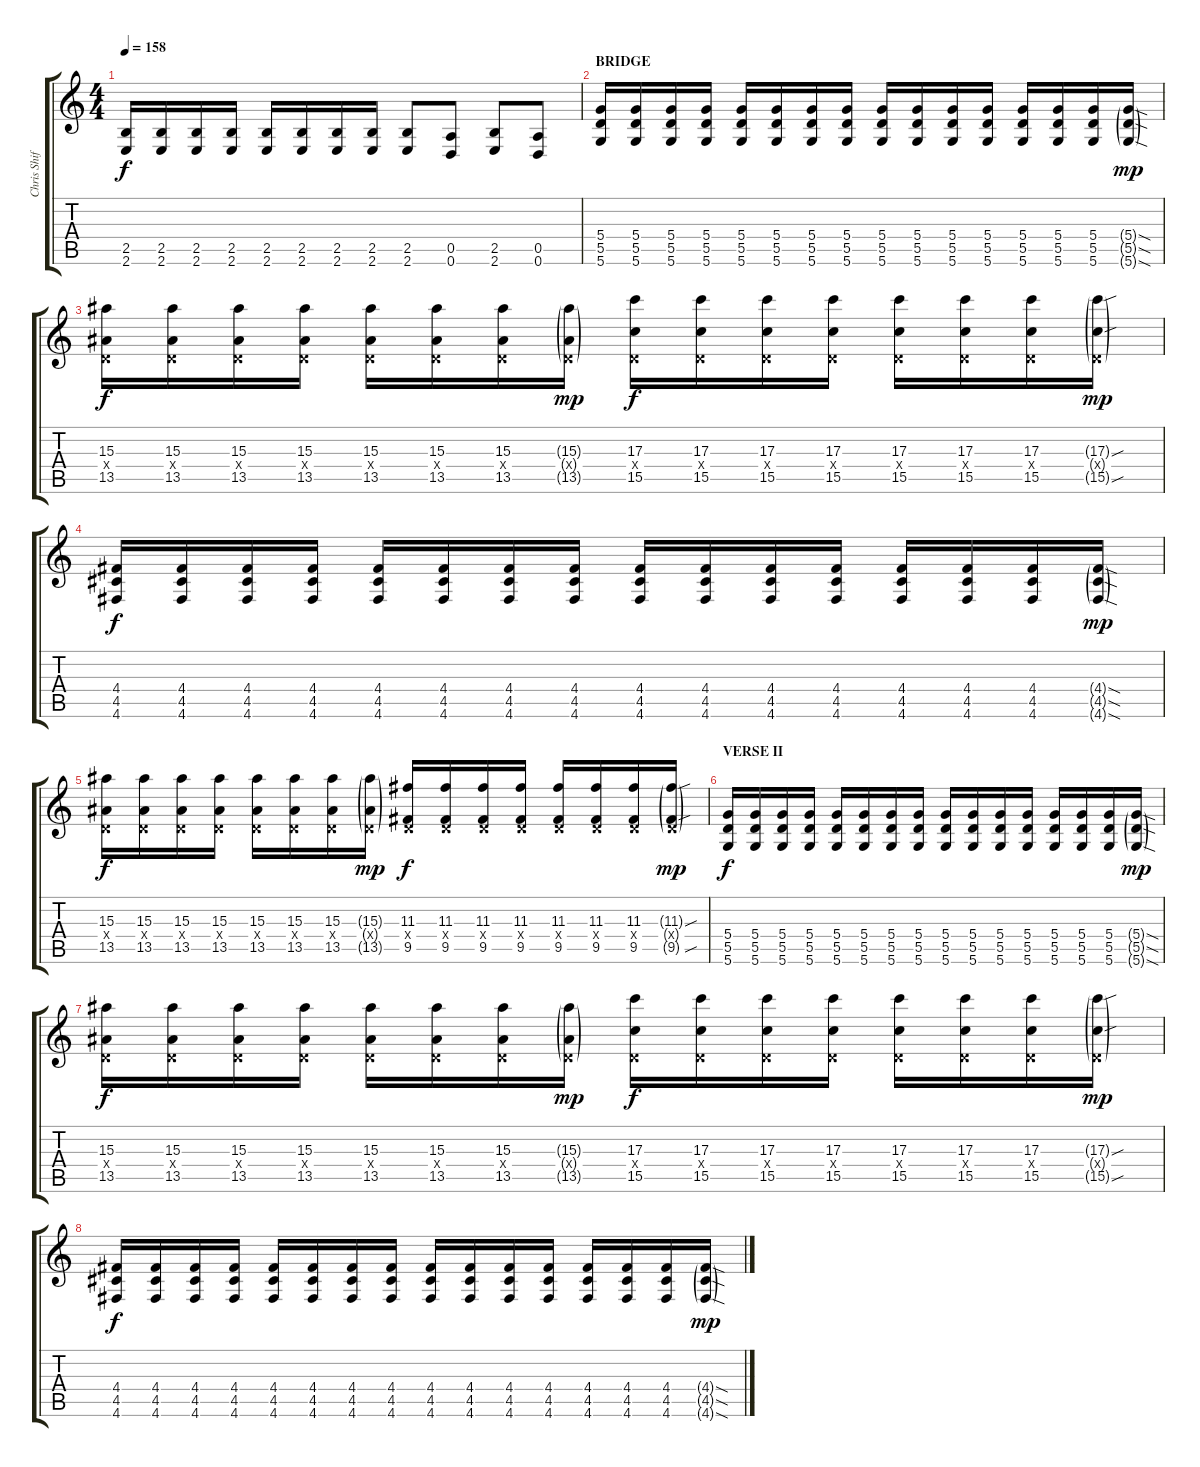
\track ("Chris Shiflet (Guitar)" "Chris Shif") {instrument overdrivenguitar}
\staff {score tabs}
\tuning (E4 B3 G3 D3 A2 D2) {hide}
\ts (4 4)
\tempo 158
\clef g2
\ks c
(2.5 2.6).16{dy f} (2.5 2.6).16 (2.5 2.6).16 (2.5 2.6).16 (2.5 2.6).16 (2.5 2.6).16 (2.5 2.6).16 (2.5 2.6).16 (2.5 2.6).8 (0.5 0.6).8 (2.5 2.6).8 (0.5 0.6).8 |
\section ("" "BRIDGE")
(5.4 5.5 5.6).16 (5.4 5.5 5.6).16 (5.4 5.5 5.6).16 (5.4 5.5 5.6).16 (5.4 5.5 5.6).16 (5.4 5.5 5.6).16 (5.4 5.5 5.6).16 (5.4 5.5 5.6).16 (5.4 5.5 5.6).16 (5.4 5.5 5.6).16 (5.4 5.5 5.6).16 (5.4 5.5 5.6).16 (5.4 5.5 5.6).16 (5.4 5.5 5.6).16 (5.4 5.5 5.6).16 (5.4{sod g} 5.5{sod g} 5.6{sod g}).16{dy mp} |
(15.3 0.4{x} 13.5).16{dy f} (15.3 0.4{x} 13.5).16 (15.3 0.4{x} 13.5).16 (15.3 0.4{x} 13.5).16 (15.3 0.4{x} 13.5).16 (15.3 0.4{x} 13.5).16 (15.3 0.4{x} 13.5).16 (15.3{g} 0.4{g x} 13.5{g}).16{dy mp} (17.3 0.4{x} 15.5).16{dy f} (17.3 0.4{x} 15.5).16 (17.3 0.4{x} 15.5).16 (17.3 0.4{x} 15.5).16 (17.3 0.4{x} 15.5).16 (17.3 0.4{x} 15.5).16 (17.3 0.4{x} 15.5).16 (17.3{sou g} 0.4{g x} 15.5{sou g}).16{dy mp} |
(4.4 4.5 4.6).16{dy f} (4.4 4.5 4.6).16 (4.4 4.5 4.6).16 (4.4 4.5 4.6).16 (4.4 4.5 4.6).16 (4.4 4.5 4.6).16 (4.4 4.5 4.6).16 (4.4 4.5 4.6).16 (4.4 4.5 4.6).16 (4.4 4.5 4.6).16 (4.4 4.5 4.6).16 (4.4 4.5 4.6).16 (4.4 4.5 4.6).16 (4.4 4.5 4.6).16 (4.4 4.5 4.6).16 (4.4{sod g} 4.5{sod g} 4.6{sod g}).16{dy mp} |
(15.3 0.4{x} 13.5).16{dy f} (15.3 0.4{x} 13.5).16 (15.3 0.4{x} 13.5).16 (15.3 0.4{x} 13.5).16 (15.3 0.4{x} 13.5).16 (15.3 0.4{x} 13.5).16 (15.3 0.4{x} 13.5).16 (15.3{g} 0.4{g x} 13.5{g}).16{dy mp} (11.3 0.4{x} 9.5).16{dy f} (11.3 0.4{x} 9.5).16 (11.3 0.4{x} 9.5).16 (11.3 0.4{x} 9.5).16 (11.3 0.4{x} 9.5).16 (11.3 0.4{x} 9.5).16 (11.3 0.4{x} 9.5).16 (11.3{sou g} 0.4{g x} 9.5{sou g}).16{dy mp} |
\section ("" "VERSE II")
(5.4 5.5 5.6).16{dy f} (5.4 5.5 5.6).16 (5.4 5.5 5.6).16 (5.4 5.5 5.6).16 (5.4 5.5 5.6).16 (5.4 5.5 5.6).16 (5.4 5.5 5.6).16 (5.4 5.5 5.6).16 (5.4 5.5 5.6).16 (5.4 5.5 5.6).16 (5.4 5.5 5.6).16 (5.4 5.5 5.6).16 (5.4 5.5 5.6).16 (5.4 5.5 5.6).16 (5.4 5.5 5.6).16 (5.4{sod g} 5.5{sod g} 5.6{sod g}).16{dy mp} |
(15.3 0.4{x} 13.5).16{dy f} (15.3 0.4{x} 13.5).16 (15.3 0.4{x} 13.5).16 (15.3 0.4{x} 13.5).16 (15.3 0.4{x} 13.5).16 (15.3 0.4{x} 13.5).16 (15.3 0.4{x} 13.5).16 (15.3{g} 0.4{g x} 13.5{g}).16{dy mp} (17.3 0.4{x} 15.5).16{dy f} (17.3 0.4{x} 15.5).16 (17.3 0.4{x} 15.5).16 (17.3 0.4{x} 15.5).16 (17.3 0.4{x} 15.5).16 (17.3 0.4{x} 15.5).16 (17.3 0.4{x} 15.5).16 (17.3{sou g} 0.4{g x} 15.5{sou g}).16{dy mp} |
(4.4 4.5 4.6).16{dy f} (4.4 4.5 4.6).16 (4.4 4.5 4.6).16 (4.4 4.5 4.6).16 (4.4 4.5 4.6).16 (4.4 4.5 4.6).16 (4.4 4.5 4.6).16 (4.4 4.5 4.6).16 (4.4 4.5 4.6).16 (4.4 4.5 4.6).16 (4.4 4.5 4.6).16 (4.4 4.5 4.6).16 (4.4 4.5 4.6).16 (4.4 4.5 4.6).16 (4.4 4.5 4.6).16 (4.4{sod g} 4.5{sod g} 4.6{sod g}).16{dy mp}
